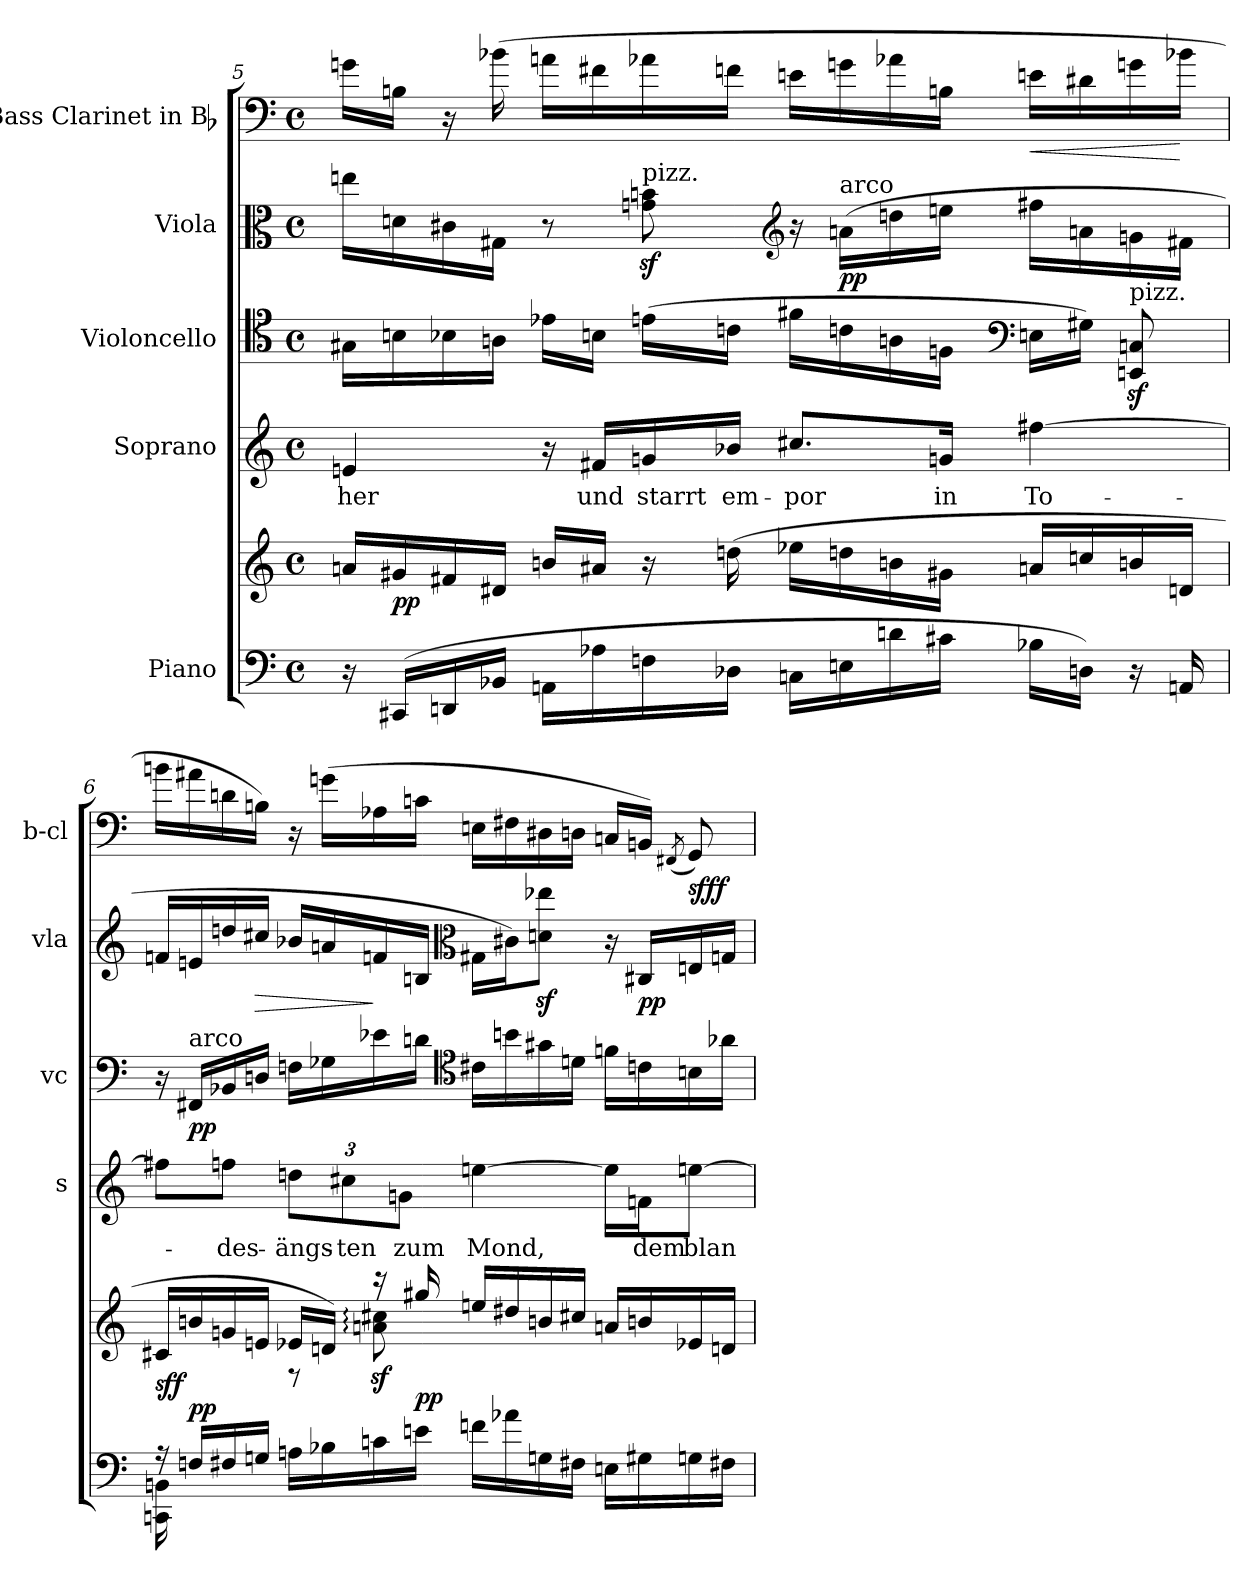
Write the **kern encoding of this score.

**kern	**kern	**dynam	**kern	**text	**kern	**dynam	**kern	**dynam	**kern	**dynam
*part5	*part5	*part5	*part4	*part4	*part3	*part3	*part2	*part2	*part1	*part1
*staff6	*staff5	*staff5/6	*staff4	*staff4	*staff3	*staff3	*staff2	*staff2	*staff1	*staff1
*I"Piano	*	*	*I"Soprano	*	*I"Violoncello	*	*I"Viola	*	*I"Bass Clarinet in Bb	*
*	*	*	*I's	*	*I'vc	*	*I'vla	*	*I'b-cl	*
*clefF4	*clefG2	*	*clefG2	*	*clefC4	*	*clefC3	*	*clefF4	*
*	*	*	*	*	*	*	*	*	*ITrd1c2	*
*k[]	*k[]	*	*k[]	*	*k[]	*	*k[]	*	*k[b-e-]	*
*M4/4	*M4/4	*	*M4/4	*	*M4/4	*	*M4/4	*	*M4/4	*
*met(c)	*met(c)	*	*met(c)	*	*met(c)	*	*met(c)	*	*met(c)	*
=5	=5	=5	=5	=5	=5	=5	=5	=5	=5	=5
16r	16anLL	.	4en	-her	16G#XLL	.	16eenLL	.	16fnLL	.
(16CC#XLL	16g#X	pp	.	.	16Bn	.	16dn	.	16AnJJ	.
16DDn	16f#X	.	.	.	16B-X	.	16c#X	.	16r	.
16BB-XJJ	16d#XJJ	.	.	.	16AnJJ	.	16G#XJJ	.	(16a-X	.
16AAnLL	16bnLL	.	16r	.	16e-XLL	.	8r	.	16gnLL	.
16A-X	16a#XJJ	.	16f#X/LL	und	16BnJJ	.	.	.	16en	.
!	!	!	!	!	!	!	!LO:TX:a:t=pizz.	!	!	!
16Fn	16r	.	16gn/	starrt	(16enLL	.	8gnz 8bnz	.	16g-X	.
16D-XJJ	(16ddn	.	16b-X/JJ	em-	16cnJJ	.	.	.	16e-XJJ	.
*	*	*	*	*	*	*	*clefG2	*	*	*
16CnLL	16ee-XLL	.	8.cc#X/L	-por	16f#XLL	.	16r	.	16dnLL	.
!	!	!	!	!	!	!	!LO:TX:a:t=arco	!	!	!
16En	16ddn	.	.	.	16cn	.	(16anLL	pp	16fn	.
16dn	16bn	.	.	.	16An	.	16ddn	.	16g-X	.
16c#XJJ	16g#XJJ	.	16gn/Jk	in	16FnJJ	.	16eenJJ	.	16AnJJ	.
*	*	*	*	*	*clefF4	*	*	*	*	*
!	!	!	!	!	!	!	!	!	!	!LO:HP:b
16B-XLL	16anLL	.	[4ff#X	To-	16EnLL	.	16ff#XLL	.	16dnLL	<
16DnJJ)	16ccn	.	.	.	16G#XJJ)	.	16an	.	16c#X	.
!	!	!	!	!	!LO:TX:a:t=pizz.	!	!	!	!	!
16r	16bn	.	.	.	8EEnz 8Cnz	.	16gn	.	16fn	.
16AAn	16dnJJ	.	.	.	.	.	16f#XJJ	.	16a-XJJ	[
=6	=6	=6	=6	=6	=6	=6	=6	=6	=6	=6
*^	*^	*	*	*	*	*	*	*	*	*
16r	16CCn 16BBn	16c#XLL	4ryy	sff	8ff#X\L]	.	16r	.	16fnLL	.	16anLL	.
!	!	!	!	!	!	!	!LO:TX:a:t=arco	!	!	!	!	!
!	!	!	!	!LO:DY:a=2	!	!	!	!	!	!	!	!
16Fn/LL	2...ryy	16bn	.	pp	.	.	16FF#XLL	pp	16en	.	16g#X	.
16F#X	.	16gn	.	.	8ffn\J	-des-	16BB-X	.	16ddn	.	16cn	.
!	!	!	!	!	!	!	!	!	!	!LO:HP:b	!	!
16GnJJ	.	16enJJ	.	.	.	.	16DnJJ	.	16cc#XJJ	>	16AnJJ)	.
16AnLL	.	16e-XLL	8r	.	12ddn\L	-ängs-	16FnLL	.	16b-XLL	.	16r	.
16B-X	.	16dnJJ)	.	.	.	.	16G-X	.	16an	.	(16fnLL	.
.	.	.	.	.	12cc#X\	-ten	.	.	.	.	.	.
16cn	.	16r	8anz: 8cc#Xz:	.	.	.	16e-X	.	16fn	]	16G-X	.
.	.	.	.	.	12gn\J	zum	.	.	.	.	.	.
16enJJ	.	16gg#X	.	pp	.	.	16dnJJ	.	16BnJJ	.	16B-XJJ	.
*	*	*	*	*	*	*	*clefC4	*	*clefC3	*	*	*
16fnLL	.	16een/LL	2ryy	.	[4een	Mond,	16c#XLL	.	16G#XLL	.	16DnLL	.
16a-X	.	16dd#X	.	.	.	.	16bn	.	16c#XJ)	.	16En	.
16Gn	.	16bn	.	.	.	.	16g#X	.	8dnz 8ee-XzJ	.	16C#X	.
16F#XJJ	.	16cc#XJJ	.	.	.	.	16dnJJ	.	.	.	16CnJJ	.
16EnLL	.	16an/LL	.	.	16ee\LL]	.	16fnLL	.	16r	.	16BB-XLL	.
16G#X	.	16bn	.	.	16fn\J	dem	16cn	.	16C#XLL	pp	16AAnJJ)	.
.	.	.	.	.	.	.	.	.	.	.	(8qEEn/	.
16Gn	.	16e-X	.	.	[8een\J	blan-	16Bn	.	16En	.	8FF)	sfff
16F#XJJ	.	16dnJJ	.	.	.	.	16a-XJJ	.	16GnJJ	.	.	.
*v	*v	*	*	*	*	*	*	*	*	*	*	*
*	*v	*v	*	*	*	*	*	*	*	*	*
=	=	=	=	=	=	=	=	=	=	=
*-	*-	*-	*-	*-	*-	*-	*-	*-	*-	*-
